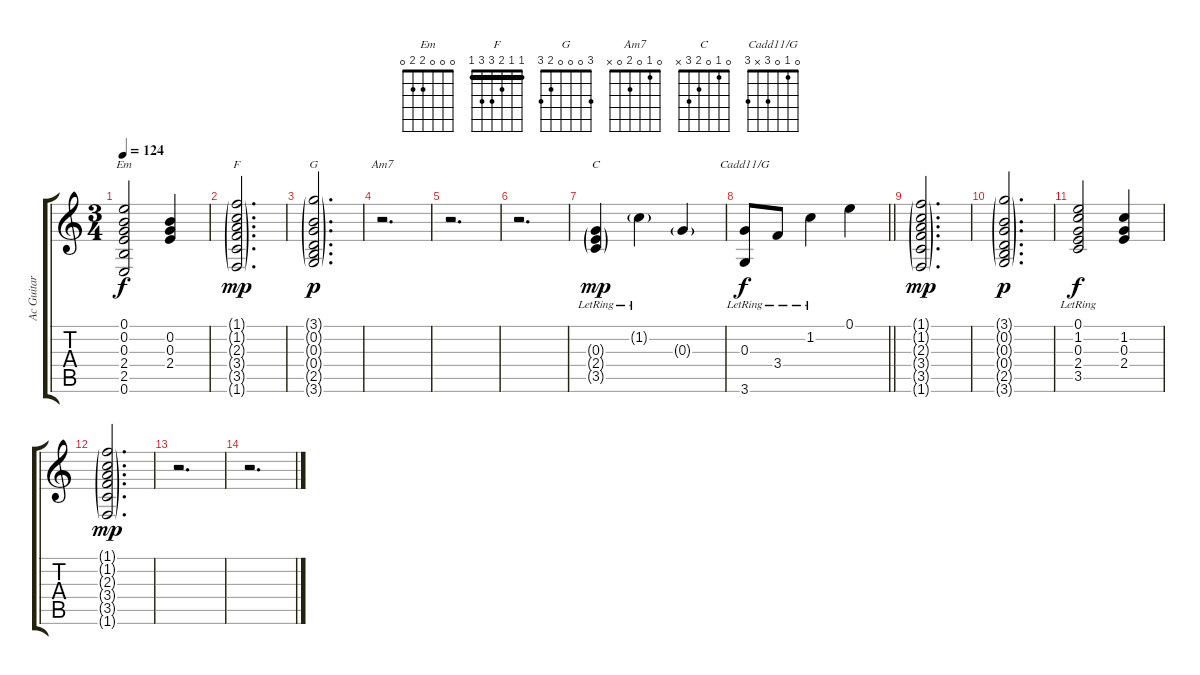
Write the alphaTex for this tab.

\track ("Ac Guitar" "Ac Guitar") {instrument acousticguitarsteel}
\staff {score tabs}
\tuning (E4 B3 G3 D3 A2 E2) {hide}
\chord ("Em" 0 0 0 2 2 0)
\chord ("F" 1 1 2 3 3 1) {barre 1}
\chord ("G" 3 0 0 0 2 3)
\chord ("Am7" 0 1 0 2 0 x)
\chord ("C" 0 1 0 2 3 x)
\chord ("Cadd11/G" 0 1 0 3 x 3)
\ts (3 4)
\tempo 124
\clef g2
\ks c
(0.1 0.2 0.3 2.4 2.5 0.6).2{ch "Em" dy f} (0.2 0.3 2.4).4 |
(1.1{g} 1.2{g} 2.3{g} 3.4{g} 3.5{g} 1.6{g}).2{d ch "F" dy mp} |
(3.1{g} 0.2{g} 0.3{g} 0.4{g} 2.5{g} 3.6{g}).2{d ch "G" dy p} |
r.2{d ch "Am7"} |
r.2{d} |
r.2{d} |
(0.3{g} 2.4{g} 3.5{g lr}).4{ch "C" dy mp} 1.2{g lr}.4 0.3{g}.4 |
\barLineRight lightlight
(0.3{lr} 3.6{lr}).8{ch "Cadd11/G" dy f} 3.4{lr}.8 1.2{lr}.4 0.1.4 |
(1.1{g} 1.2{g} 2.3{g} 3.4{g} 3.5{g} 1.6{g}).2{d dy mp} |
(3.1{g} 0.2{g} 0.3{g} 0.4{g} 2.5{g} 3.6{g}).2{d dy p} |
(0.1 1.2 0.3 2.4{lr} 3.5).2{dy f} (1.2 0.3 2.4).4 |
(1.1{g} 1.2{g} 2.3{g} 3.4{g} 3.5{g} 1.6{g}).2{d dy mp} |
r.2{d} |
r.2{d}
